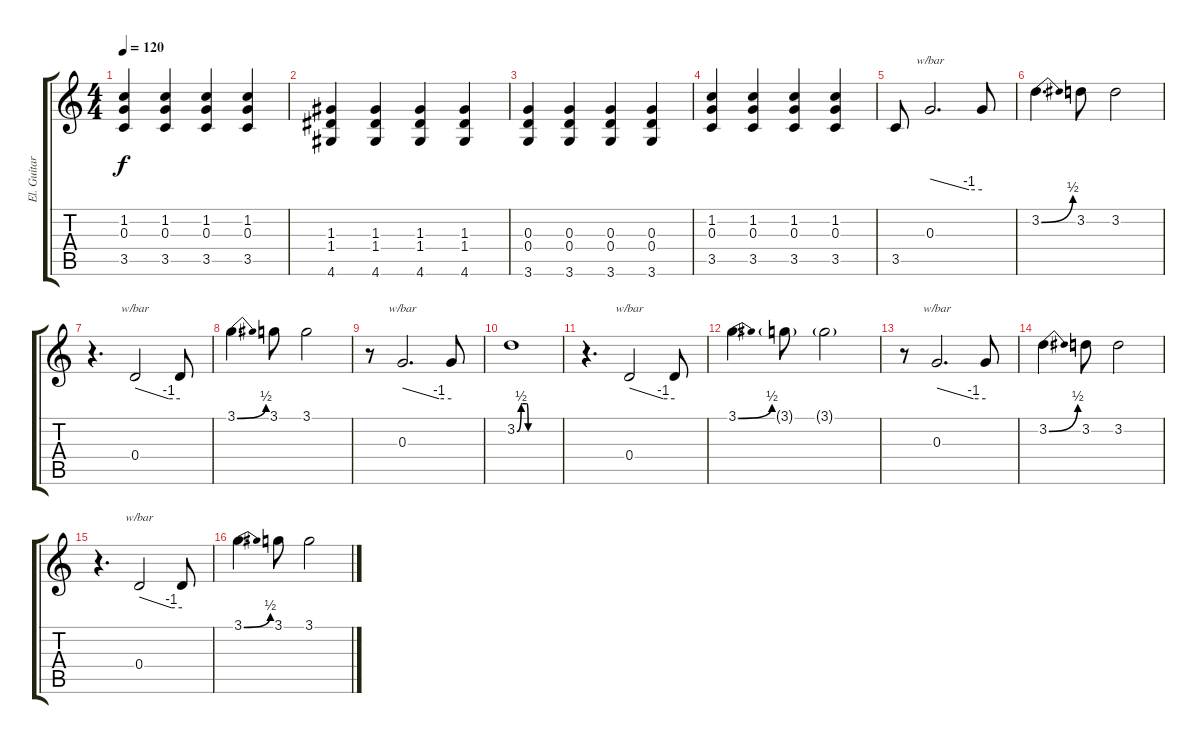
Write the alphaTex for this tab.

\track ("El. Guitar 1" "El. Guitar") {instrument distortionguitar}
\staff {score tabs}
\tuning (E4 B3 G3 D3 A2 E2) {hide}
\ts (4 4)
\tempo 120
\clef g2
\ks c
(1.2 0.3 3.5).4{dy f} (1.2 0.3 3.5).4 (1.2 0.3 3.5).4 (1.2 0.3 3.5).4 |
(1.3 1.4 4.6).4 (1.3 1.4 4.6).4 (1.3 1.4 4.6).4 (1.3 1.4 4.6).4 |
(0.3 0.4 3.6).4 (0.3 0.4 3.6).4 (0.3 0.4 3.6).4 (0.3 0.4 3.6).4 |
(1.2 0.3 3.5).4 (1.2 0.3 3.5).4 (1.2 0.3 3.5).4 (1.2 0.3 3.5).4 |
3.5.8{volume 15} 0.3.2{d tbe (custom default 0 0 45 -4 60 -4)} 0.3{t}.8 |
3.2{be (bend 0 0 60 2)}.4{d} 3.2.8 3.2.2 |
r.4{d} 0.4.2{tbe (custom default 0 0 45 -4 60 -4)} 0.4{t}.8 |
3.1{be (bend 0 0 60 2)}.4{d} 3.1.8 3.1.2 |
r.8 0.3.2{d tbe (custom default 0 0 45 -4 60 -4)} 0.3{t}.8 |
3.2{be (custom 0 0 6 2 8 2 14 2 16 0 30 0 35 0 60 0)}.1 |
r.4{d} 0.4.2{tbe (custom default 0 0 45 -4 60 -4)} 0.4{t}.8 |
3.1{be (bend 0 0 60 2)}.4{d} 3.1{g}.8 3.1{g}.2 |
r.8 0.3.2{d tbe (custom default 0 0 45 -4 60 -4)} 0.3{t}.8 |
3.2{be (bend 0 0 60 2)}.4{d} 3.2.8 3.2.2 |
r.4{d} 0.4.2{tbe (custom default 0 0 45 -4 60 -4)} 0.4{t}.8 |
3.1{be (bend 0 0 60 2)}.4{d} 3.1.8 3.1.2
